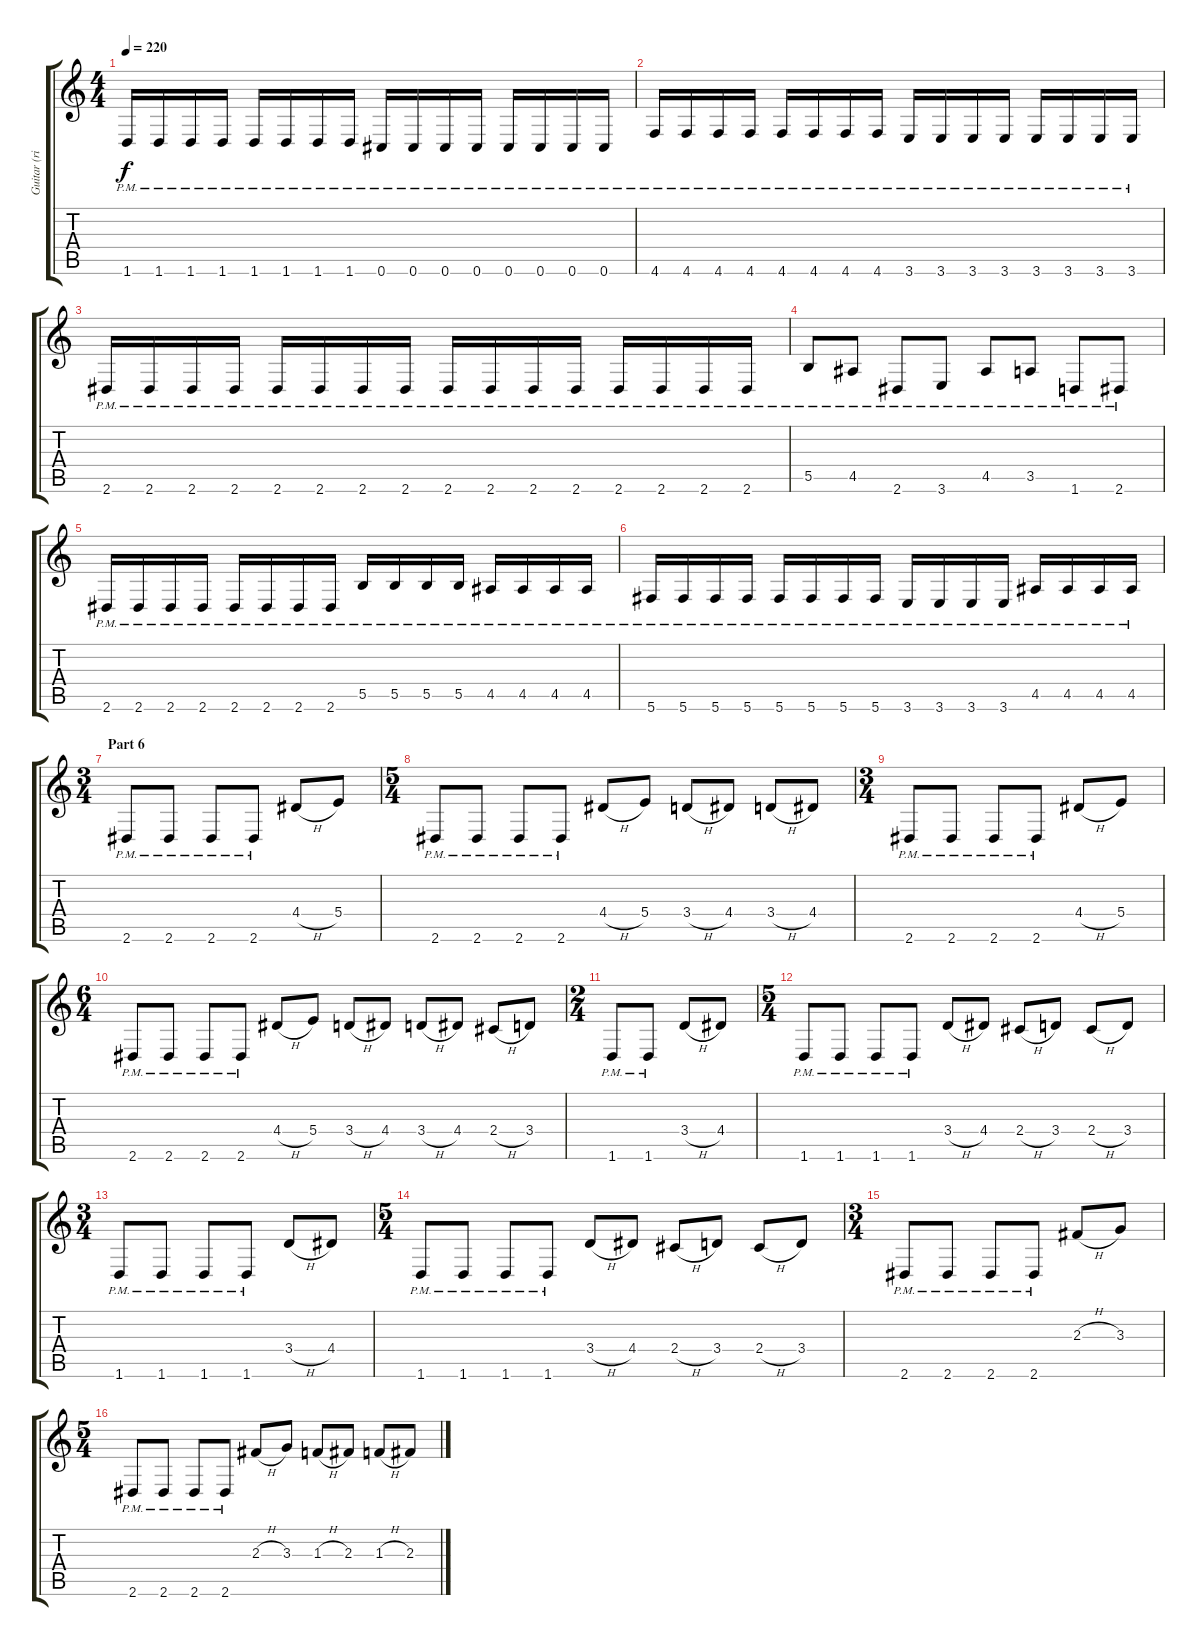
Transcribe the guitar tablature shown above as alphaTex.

\track ("Guitar (right)" "Guitar (ri") {instrument distortionguitar}
\staff {score tabs}
\tuning (Db4 Ab3 E3 B2 Gb2 Db2) {hide}
\ts (4 4)
\tempo 220
\clef g2
\ks c
1.6{pm}.16{dy f} 1.6{pm}.16 1.6{pm}.16 1.6{pm}.16 1.6{pm}.16 1.6{pm}.16 1.6{pm}.16 1.6{pm}.16 0.6{pm}.16 0.6{pm}.16 0.6{pm}.16 0.6{pm}.16 0.6{pm}.16 0.6{pm}.16 0.6{pm}.16 0.6{pm}.16 |
4.6{pm}.16 4.6{pm}.16 4.6{pm}.16 4.6{pm}.16 4.6{pm}.16 4.6{pm}.16 4.6{pm}.16 4.6{pm}.16 3.6{pm}.16 3.6{pm}.16 3.6{pm}.16 3.6{pm}.16 3.6{pm}.16 3.6{pm}.16 3.6{pm}.16 3.6{pm}.16 |
2.6{pm}.16 2.6{pm}.16 2.6{pm}.16 2.6{pm}.16 2.6{pm}.16 2.6{pm}.16 2.6{pm}.16 2.6{pm}.16 2.6{pm}.16 2.6{pm}.16 2.6{pm}.16 2.6{pm}.16 2.6{pm}.16 2.6{pm}.16 2.6{pm}.16 2.6{pm}.16 |
5.5{pm}.8 4.5{pm}.8 2.6{pm}.8 3.6{pm}.8 4.5{pm}.8 3.5{pm}.8 1.6{pm}.8 2.6{pm}.8 |
2.6{pm}.16 2.6{pm}.16 2.6{pm}.16 2.6{pm}.16 2.6{pm}.16 2.6{pm}.16 2.6{pm}.16 2.6{pm}.16 5.5{pm}.16 5.5{pm}.16 5.5{pm}.16 5.5{pm}.16 4.5{pm}.16 4.5{pm}.16 4.5{pm}.16 4.5{pm}.16 |
5.6{pm}.16 5.6{pm}.16 5.6{pm}.16 5.6{pm}.16 5.6{pm}.16 5.6{pm}.16 5.6{pm}.16 5.6{pm}.16 3.6{pm}.16 3.6{pm}.16 3.6{pm}.16 3.6{pm}.16 4.5{pm}.16 4.5{pm}.16 4.5{pm}.16 4.5{pm}.16 |
\ts (3 4)
\section ("" "Part 6")
2.6{pm}.8 2.6{pm}.8 2.6{pm}.8 2.6{pm}.8 4.4{h}.8 5.4.8 |
\ts (5 4)
2.6{pm}.8 2.6{pm}.8 2.6{pm}.8 2.6{pm}.8 4.4{h}.8 5.4.8 3.4{h}.8 4.4.8 3.4{h}.8 4.4.8 |
\ts (3 4)
2.6{pm}.8 2.6{pm}.8 2.6{pm}.8 2.6{pm}.8 4.4{h}.8 5.4.8 |
\ts (6 4)
2.6{pm}.8 2.6{pm}.8 2.6{pm}.8 2.6{pm}.8 4.4{h}.8 5.4.8 3.4{h}.8 4.4.8 3.4{h}.8 4.4.8 2.4{h}.8 3.4.8 |
\ts (2 4)
1.6{pm}.8 1.6{pm}.8 3.4{h}.8 4.4.8 |
\ts (5 4)
1.6{pm}.8 1.6{pm}.8 1.6{pm}.8 1.6{pm}.8 3.4{h}.8 4.4.8 2.4{h}.8 3.4.8 2.4{h}.8 3.4.8 |
\ts (3 4)
1.6{pm}.8 1.6{pm}.8 1.6{pm}.8 1.6{pm}.8 3.4{h}.8 4.4.8 |
\ts (5 4)
1.6{pm}.8 1.6{pm}.8 1.6{pm}.8 1.6{pm}.8 3.4{h}.8 4.4.8 2.4{h}.8 3.4.8 2.4{h}.8 3.4.8 |
\ts (3 4)
2.6{pm}.8 2.6{pm}.8 2.6{pm}.8 2.6{pm}.8 2.3{h}.8 3.3.8 |
\ts (5 4)
2.6{pm}.8 2.6{pm}.8 2.6{pm}.8 2.6{pm}.8 2.3{h}.8 3.3.8 1.3{h}.8 2.3.8 1.3{h}.8 2.3.8
